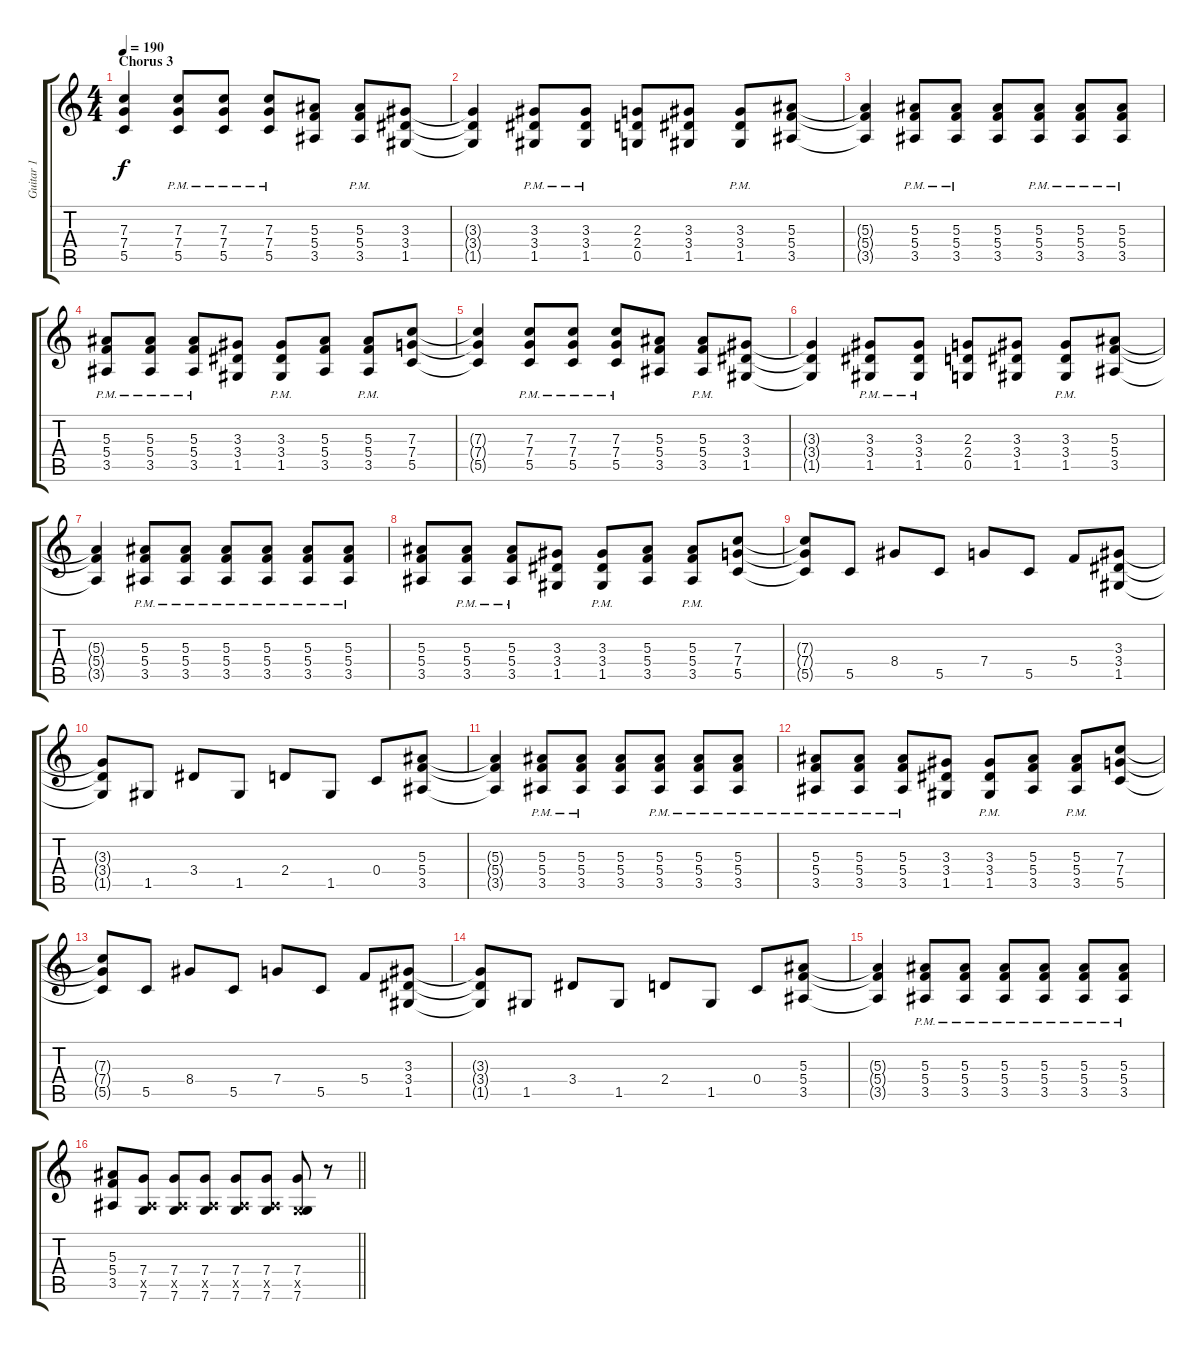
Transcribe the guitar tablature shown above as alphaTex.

\track ("Guitar 1" "Guitar 1") {instrument electricguitarclean}
\staff {score tabs}
\tuning (D4 A3 F3 C3 G2 C2) {hide}
\ts (4 4)
\section ("" "Chorus 3")
\tempo 190
\clef g2
\ks c
(7.3{t} 7.4{t} 5.5{t}).4{dy f} (7.3{pm} 7.4{pm} 5.5{pm}).8 (7.3{pm} 7.4{pm} 5.5{pm}).8 (7.3{pm} 7.4{pm} 5.5{pm}).8 (5.3 5.4 3.5).8 (5.3{pm} 5.4{pm} 3.5{pm}).8 (3.3 3.4 1.5).8 |
(3.3{t} 3.4{t} 1.5{t}).4 (3.3{pm} 3.4{pm} 1.5{pm}).8 (3.3{pm} 3.4{pm} 1.5{pm}).8 (2.3 2.4 0.5).8 (3.3 3.4 1.5).8 (3.3{pm} 3.4{pm} 1.5{pm}).8 (5.3 5.4 3.5).8 |
(5.3{t} 5.4{t} 3.5{t}).4 (5.3{pm} 5.4{pm} 3.5{pm}).8 (5.3{pm} 5.4{pm} 3.5{pm}).8 (5.3 5.4 3.5).8 (5.3{pm} 5.4{pm} 3.5{pm}).8 (5.3{pm} 5.4{pm} 3.5{pm}).8 (5.3{pm} 5.4{pm} 3.5{pm}).8 |
(5.3{pm} 5.4{pm} 3.5{pm}).8 (5.3{pm} 5.4{pm} 3.5{pm}).8 (5.3{pm} 5.4{pm} 3.5{pm}).8 (3.3 3.4 1.5).8 (3.3{pm} 3.4{pm} 1.5{pm}).8 (5.3 5.4 3.5).8 (5.3{pm} 5.4{pm} 3.5{pm}).8 (7.3 7.4 5.5).8 |
(7.3{t} 7.4{t} 5.5{t}).4 (7.3{pm} 7.4{pm} 5.5{pm}).8 (7.3{pm} 7.4{pm} 5.5{pm}).8 (7.3{pm} 7.4{pm} 5.5{pm}).8 (5.3 5.4 3.5).8 (5.3{pm} 5.4{pm} 3.5{pm}).8 (3.3 3.4 1.5).8 |
(3.3{t} 3.4{t} 1.5{t}).4 (3.3{pm} 3.4{pm} 1.5{pm}).8 (3.3{pm} 3.4{pm} 1.5{pm}).8 (2.3 2.4 0.5).8 (3.3 3.4 1.5).8 (3.3{pm} 3.4{pm} 1.5{pm}).8 (5.3 5.4 3.5).8 |
(5.3{t} 5.4{t} 3.5{t}).4 (5.3{pm} 5.4{pm} 3.5{pm}).8 (5.3{pm} 5.4{pm} 3.5{pm}).8 (5.3{pm} 5.4{pm} 3.5{pm}).8 (5.3{pm} 5.4{pm} 3.5{pm}).8 (5.3{pm} 5.4{pm} 3.5{pm}).8 (5.3{pm} 5.4{pm} 3.5{pm}).8 |
(5.3 5.4 3.5).8 (5.3{pm} 5.4{pm} 3.5{pm}).8 (5.3{pm} 5.4{pm} 3.5{pm}).8 (3.3 3.4 1.5).8 (3.3{pm} 3.4{pm} 1.5{pm}).8 (5.3 5.4 3.5).8 (5.3{pm} 5.4{pm} 3.5{pm}).8 (7.3 7.4 5.5).8 |
(7.3{t} 7.4{t} 5.5{t}).8 5.5.8 8.4.8 5.5.8 7.4.8 5.5.8 5.4.8 (3.3 3.4 1.5).8 |
(3.3{t} 3.4{t} 1.5{t}).8 1.5.8 3.4.8 1.5.8 2.4.8 1.5.8 0.4.8 (5.3 5.4 3.5).8 |
(5.3{t} 5.4{t} 3.5{t}).4 (5.3{pm} 5.4{pm} 3.5{pm}).8 (5.3{pm} 5.4{pm} 3.5{pm}).8 (5.3 5.4 3.5).8 (5.3{pm} 5.4{pm} 3.5{pm}).8 (5.3{pm} 5.4{pm} 3.5{pm}).8 (5.3{pm} 5.4{pm} 3.5{pm}).8 |
(5.3{pm} 5.4{pm} 3.5{pm}).8 (5.3{pm} 5.4{pm} 3.5{pm}).8 (5.3{pm} 5.4{pm} 3.5{pm}).8 (3.3 3.4 1.5).8 (3.3{pm} 3.4{pm} 1.5{pm}).8 (5.3 5.4 3.5).8 (5.3{pm} 5.4{pm} 3.5{pm}).8 (7.3 7.4 5.5).8 |
(7.3{t} 7.4{t} 5.5{t}).8 5.5.8 8.4.8 5.5.8 7.4.8 5.5.8 5.4.8 (3.3 3.4 1.5).8 |
(3.3{t} 3.4{t} 1.5{t}).8 1.5.8 3.4.8 1.5.8 2.4.8 1.5.8 0.4.8 (5.3 5.4 3.5).8 |
(5.3{t} 5.4{t} 3.5{t}).4 (5.3{pm} 5.4{pm} 3.5{pm}).8 (5.3{pm} 5.4{pm} 3.5{pm}).8 (5.3{pm} 5.4{pm} 3.5{pm}).8 (5.3{pm} 5.4{pm} 3.5{pm}).8 (5.3{pm} 5.4{pm} 3.5{pm}).8 (5.3{pm} 5.4{pm} 3.5{pm}).8 |
\barLineRight lightlight
(5.3 5.4 3.5).8 (7.4 3.5{x} 7.6).8 (7.4 3.5{x} 7.6).8 (7.4 3.5{x} 7.6).8 (7.4 3.5{x} 7.6).8 (7.4 3.5{x} 7.6).8 (7.4 0.5{x} 7.6).8 r.8
